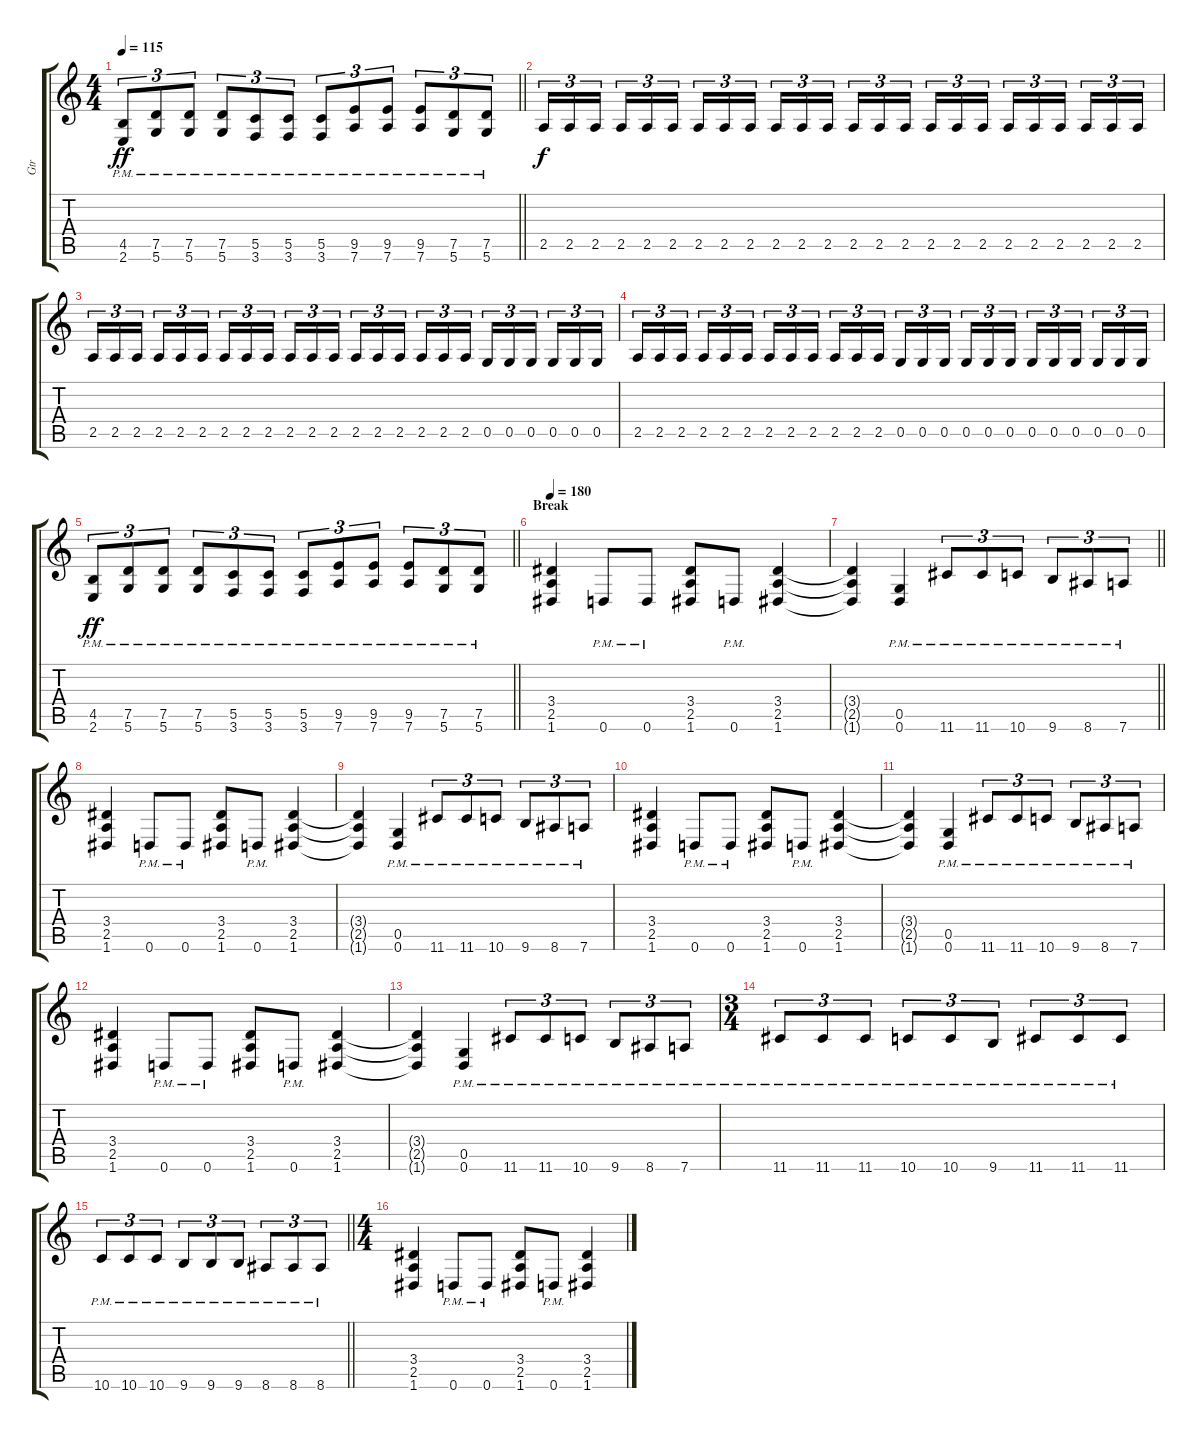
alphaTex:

\track ("Gtr" "Gtr") {instrument distortionguitar}
\staff {score tabs}
\tuning (D4 A3 F3 C3 G2 D2) {hide}
\ts (4 4)
\tempo 115
\clef g2
\barLineRight lightlight
\ks c
(4.5{pm} 2.6{pm}).8{tu (3 2) dy ff} (7.5{pm} 5.6{pm}).8{tu (3 2)} (7.5{pm} 5.6{pm}).8{tu (3 2)} (7.5{pm} 5.6{pm}).8{tu (3 2)} (5.5{pm} 3.6{pm}).8{tu (3 2)} (5.5{pm} 3.6{pm}).8{tu (3 2)} (5.5{pm} 3.6{pm}).8{tu (3 2)} (9.5{pm} 7.6{pm}).8{tu (3 2)} (9.5{pm} 7.6{pm}).8{tu (3 2)} (9.5{pm} 7.6{pm}).8{tu (3 2)} (7.5{pm} 5.6{pm}).8{tu (3 2)} (7.5{pm} 5.6{pm}).8{tu (3 2)} |
2.5.16{tu (3 2) dy f} 2.5.16{tu (3 2)} 2.5.16{tu (3 2) beam splitsecondary} 2.5.16{tu (3 2)} 2.5.16{tu (3 2)} 2.5.16{tu (3 2)} 2.5.16{tu (3 2)} 2.5.16{tu (3 2)} 2.5.16{tu (3 2) beam splitsecondary} 2.5.16{tu (3 2)} 2.5.16{tu (3 2)} 2.5.16{tu (3 2)} 2.5.16{tu (3 2)} 2.5.16{tu (3 2)} 2.5.16{tu (3 2) beam splitsecondary} 2.5.16{tu (3 2)} 2.5.16{tu (3 2)} 2.5.16{tu (3 2)} 2.5.16{tu (3 2)} 2.5.16{tu (3 2)} 2.5.16{tu (3 2) beam splitsecondary} 2.5.16{tu (3 2)} 2.5.16{tu (3 2)} 2.5.16{tu (3 2)} |
2.5.16{tu (3 2)} 2.5.16{tu (3 2)} 2.5.16{tu (3 2) beam splitsecondary} 2.5.16{tu (3 2)} 2.5.16{tu (3 2)} 2.5.16{tu (3 2)} 2.5.16{tu (3 2)} 2.5.16{tu (3 2)} 2.5.16{tu (3 2) beam splitsecondary} 2.5.16{tu (3 2)} 2.5.16{tu (3 2)} 2.5.16{tu (3 2)} 2.5.16{tu (3 2)} 2.5.16{tu (3 2)} 2.5.16{tu (3 2) beam splitsecondary} 2.5.16{tu (3 2)} 2.5.16{tu (3 2)} 2.5.16{tu (3 2)} 0.5.16{tu (3 2)} 0.5.16{tu (3 2)} 0.5.16{tu (3 2) beam splitsecondary} 0.5.16{tu (3 2)} 0.5.16{tu (3 2)} 0.5.16{tu (3 2)} |
2.5.16{tu (3 2)} 2.5.16{tu (3 2)} 2.5.16{tu (3 2) beam splitsecondary} 2.5.16{tu (3 2)} 2.5.16{tu (3 2)} 2.5.16{tu (3 2)} 2.5.16{tu (3 2)} 2.5.16{tu (3 2)} 2.5.16{tu (3 2) beam splitsecondary} 2.5.16{tu (3 2)} 2.5.16{tu (3 2)} 2.5.16{tu (3 2)} 0.5.16{tu (3 2)} 0.5.16{tu (3 2)} 0.5.16{tu (3 2) beam splitsecondary} 0.5.16{tu (3 2)} 0.5.16{tu (3 2)} 0.5.16{tu (3 2)} 0.5.16{tu (3 2)} 0.5.16{tu (3 2)} 0.5.16{tu (3 2) beam splitsecondary} 0.5.16{tu (3 2)} 0.5.16{tu (3 2)} 0.5.16{tu (3 2)} |
\barLineRight lightlight
(4.5{pm} 2.6{pm}).8{tu (3 2) dy ff} (7.5{pm} 5.6{pm}).8{tu (3 2)} (7.5{pm} 5.6{pm}).8{tu (3 2)} (7.5{pm} 5.6{pm}).8{tu (3 2)} (5.5{pm} 3.6{pm}).8{tu (3 2)} (5.5{pm} 3.6{pm}).8{tu (3 2)} (5.5{pm} 3.6{pm}).8{tu (3 2)} (9.5{pm} 7.6{pm}).8{tu (3 2)} (9.5{pm} 7.6{pm}).8{tu (3 2)} (9.5{pm} 7.6{pm}).8{tu (3 2)} (7.5{pm} 5.6{pm}).8{tu (3 2)} (7.5{pm} 5.6{pm}).8{tu (3 2)} |
\section ("" "Break")
\tempo 180
(3.4 2.5 1.6).4 0.6{pm}.8 0.6{pm}.8 (3.4 2.5 1.6).8 0.6{pm}.8 (3.4 2.5 1.6).4 |
\barLineRight lightlight
(3.4{t} 2.5{t} 1.6{t}).4 (0.5{pm} 0.6{pm}).4 11.6{pm}.8{tu (3 2)} 11.6{pm}.8{tu (3 2)} 10.6{pm}.8{tu (3 2)} 9.6{pm}.8{tu (3 2)} 8.6{pm}.8{tu (3 2)} 7.6{pm}.8{tu (3 2)} |
(3.4 2.5 1.6).4 0.6{pm}.8 0.6{pm}.8 (3.4 2.5 1.6).8 0.6{pm}.8 (3.4 2.5 1.6).4 |
(3.4{t} 2.5{t} 1.6{t}).4 (0.5{pm} 0.6{pm}).4 11.6{pm}.8{tu (3 2)} 11.6{pm}.8{tu (3 2)} 10.6{pm}.8{tu (3 2)} 9.6{pm}.8{tu (3 2)} 8.6{pm}.8{tu (3 2)} 7.6{pm}.8{tu (3 2)} |
(3.4 2.5 1.6).4 0.6{pm}.8 0.6{pm}.8 (3.4 2.5 1.6).8 0.6{pm}.8 (3.4 2.5 1.6).4 |
(3.4{t} 2.5{t} 1.6{t}).4 (0.5{pm} 0.6{pm}).4 11.6{pm}.8{tu (3 2)} 11.6{pm}.8{tu (3 2)} 10.6{pm}.8{tu (3 2)} 9.6{pm}.8{tu (3 2)} 8.6{pm}.8{tu (3 2)} 7.6{pm}.8{tu (3 2)} |
(3.4 2.5 1.6).4 0.6{pm}.8 0.6{pm}.8 (3.4 2.5 1.6).8 0.6{pm}.8 (3.4 2.5 1.6).4 |
(3.4{t} 2.5{t} 1.6{t}).4 (0.5{pm} 0.6{pm}).4 11.6{pm}.8{tu (3 2)} 11.6{pm}.8{tu (3 2)} 10.6{pm}.8{tu (3 2)} 9.6{pm}.8{tu (3 2)} 8.6{pm}.8{tu (3 2)} 7.6{pm}.8{tu (3 2)} |
\ts (3 4)
11.6{pm}.8{tu (3 2)} 11.6{pm}.8{tu (3 2)} 11.6{pm}.8{tu (3 2)} 10.6{pm}.8{tu (3 2)} 10.6{pm}.8{tu (3 2)} 9.6{pm}.8{tu (3 2)} 11.6{pm}.8{tu (3 2)} 11.6{pm}.8{tu (3 2)} 11.6{pm}.8{tu (3 2)} |
\barLineRight lightlight
10.6{pm}.8{tu (3 2)} 10.6{pm}.8{tu (3 2)} 10.6{pm}.8{tu (3 2)} 9.6{pm}.8{tu (3 2)} 9.6{pm}.8{tu (3 2)} 9.6{pm}.8{tu (3 2)} 8.6{pm}.8{tu (3 2)} 8.6{pm}.8{tu (3 2)} 8.6{pm}.8{tu (3 2)} |
\ts (4 4)
(3.4 2.5 1.6).4 0.6{pm}.8 0.6{pm}.8 (3.4 2.5 1.6).8 0.6{pm}.8 (3.4 2.5 1.6).4
